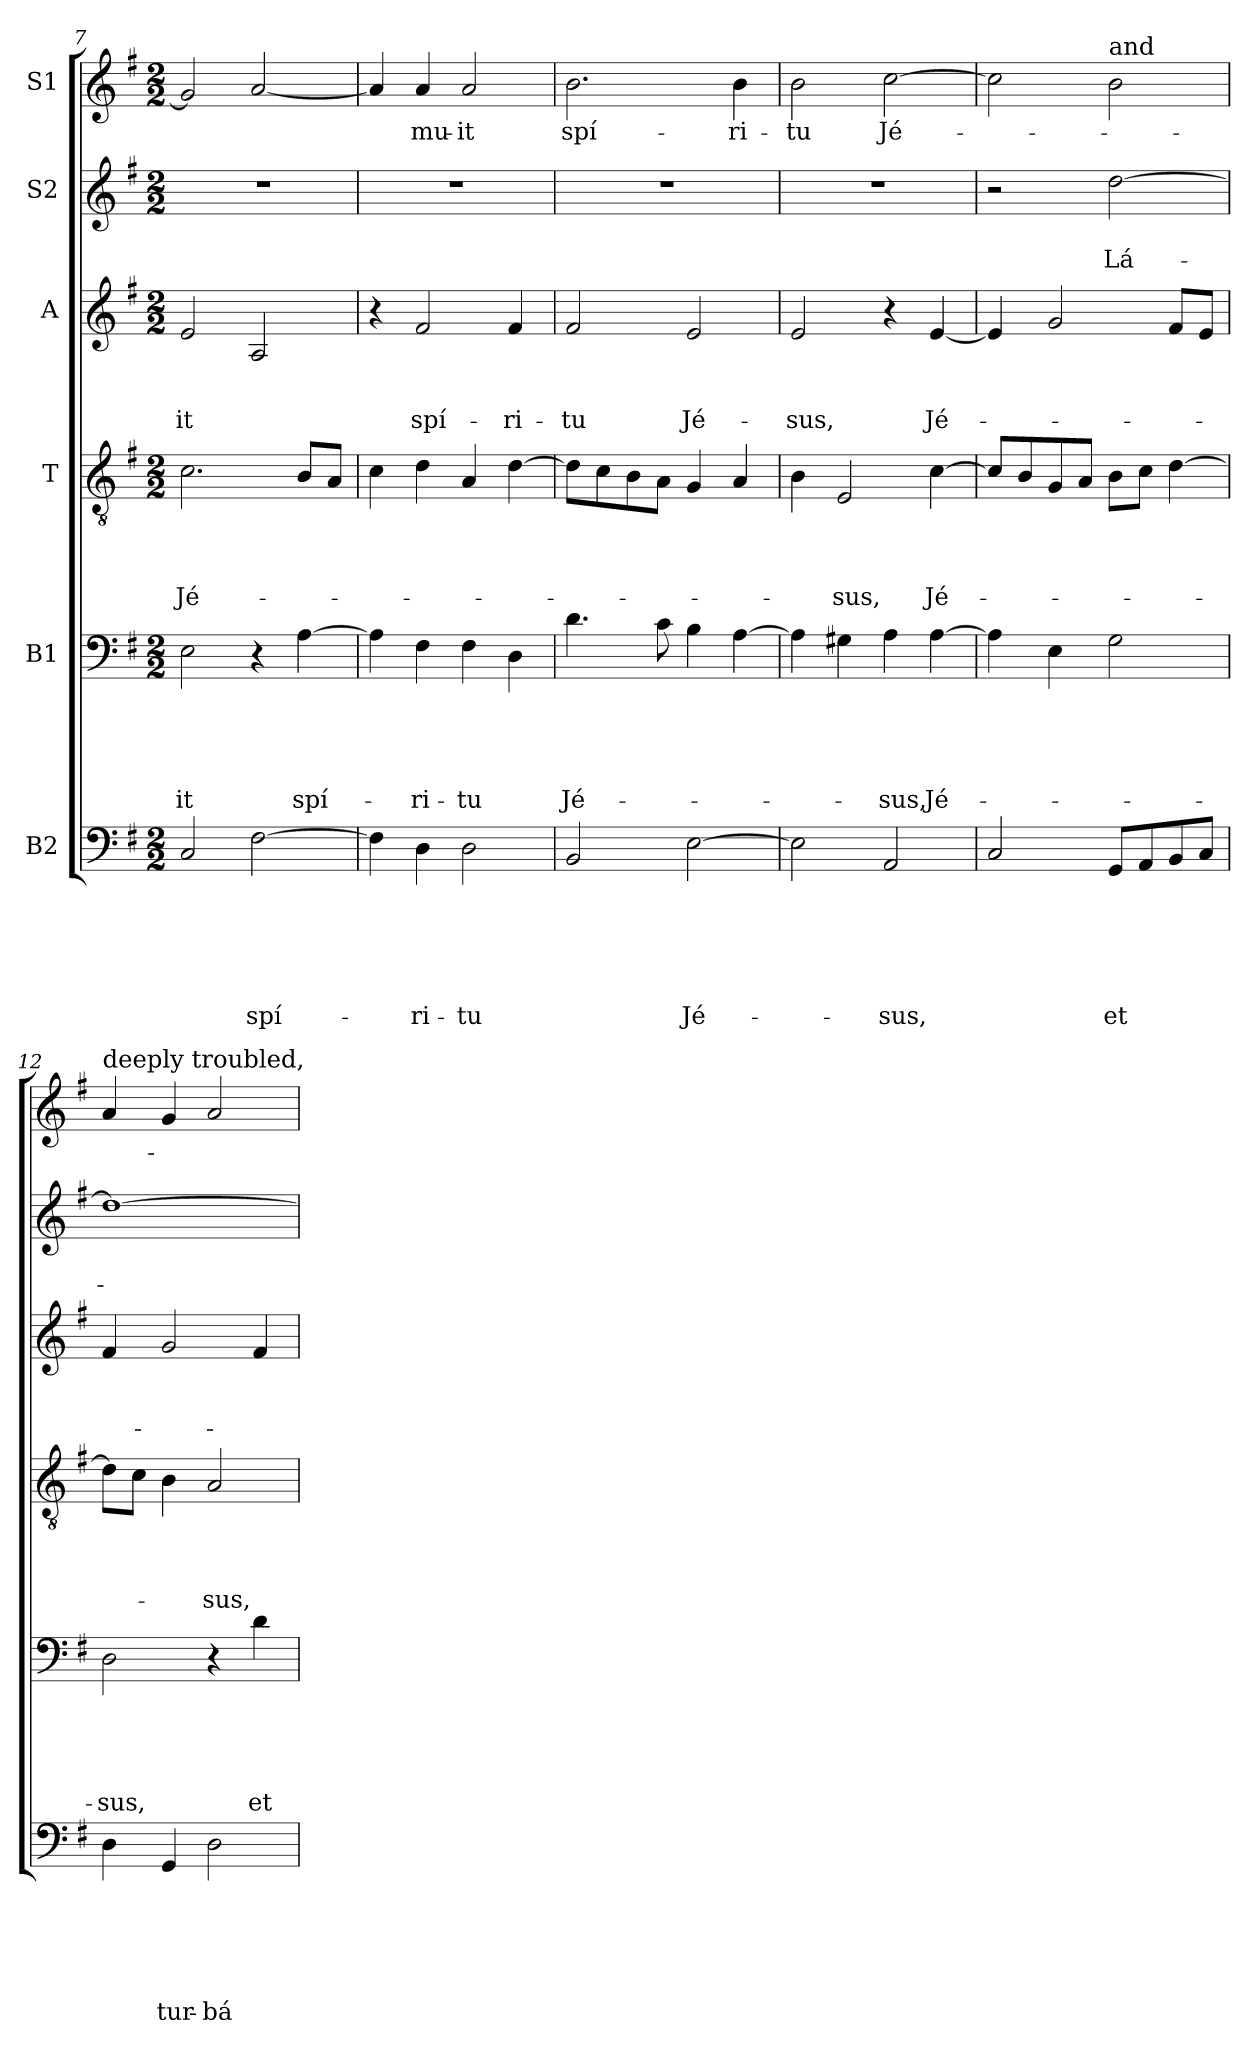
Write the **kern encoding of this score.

**kern	**text	**text	**text	**text	**text	**text	**kern	**text	**text	**text	**text	**text	**kern	**text	**text	**text	**text	**kern	**text	**text	**text	**kern	**text	**text	**kern	**text
*part6	*part6	*part6	*part6	*part6	*part6	*part6	*part5	*part5	*part5	*part5	*part5	*part5	*part4	*part4	*part4	*part4	*part4	*part3	*part3	*part3	*part3	*part2	*part2	*part2	*part1	*part1
*staff6	*staff6	*staff6	*staff6	*staff6	*staff6	*staff6	*staff5	*staff5	*staff5	*staff5	*staff5	*staff5	*staff4	*staff4	*staff4	*staff4	*staff4	*staff3	*staff3	*staff3	*staff3	*staff2	*staff2	*staff2	*staff1	*staff1
*I"B2	*	*	*	*	*	*	*I"B1	*	*	*	*	*	*I"T	*	*	*	*	*I"A	*	*	*	*I"S2	*	*	*I"S1	*
*clefF4	*	*	*	*	*	*	*clefF4	*	*	*	*	*	*clefGv2	*	*	*	*	*clefG2	*	*	*	*clefG2	*	*	*clefG2	*
*k[f#]	*	*	*	*	*	*	*k[f#]	*	*	*	*	*	*k[f#]	*	*	*	*	*k[f#]	*	*	*	*k[f#]	*	*	*k[f#]	*
*G:	*	*	*	*	*	*	*G:	*	*	*	*	*	*G:	*	*	*	*	*G:	*	*	*	*G:	*	*	*G:	*
*M2/2	*	*	*	*	*	*	*M2/2	*	*	*	*	*	*M2/2	*	*	*	*	*M2/2	*	*	*	*M2/2	*	*	*M2/2	*
=7	=7	=7	=7	=7	=7	=7	=7	=7	=7	=7	=7	=7	=7	=7	=7	=7	=7	=7	=7	=7	=7	=7	=7	=7	=7	=7
!	!	!	!	!	!	!	!	!	!	!	!	!LO:LY:b	!	!	!	!	!LO:LY:b	!	!	!	!LO:LY:b	!	!	!	!	!
2C/	.	.	.	.	.	.	2E\	.	.	.	.	-it	2.c\	.	.	.	Jé-	2e/	.	.	-it	1r	.	.	2g/]	.
!	!	!	!	!	!	!LO:LY:b	!	!	!	!	!	!	!	!	!	!	!	!	!	!	!	!	!	!	!	!
[2F#\	.	.	.	.	.	spí-	4r	.	.	.	.	.	.	.	.	.	.	2A/	.	.	.	.	.	.	[2a/	.
!	!	!	!	!	!	!	!	!	!	!	!	!LO:LY:b	!	!	!	!	!	!	!	!	!	!	!	!	!	!
.	.	.	.	.	.	.	[4A\	.	.	.	.	spí-	8B/L	.	.	.	.	.	.	.	.	.	.	.	.	.
.	.	.	.	.	.	.	.	.	.	.	.	.	8A/J	.	.	.	.	.	.	.	.	.	.	.	.	.
=8	=8	=8	=8	=8	=8	=8	=8	=8	=8	=8	=8	=8	=8	=8	=8	=8	=8	=8	=8	=8	=8	=8	=8	=8	=8	=8
4F#\]	.	.	.	.	.	.	4A\]	.	.	.	.	.	4c\	.	.	.	.	4r	.	.	.	1r	.	.	4a/]	.
!	!	!	!	!	!	!LO:LY:b	!	!	!	!	!	!LO:LY:b	!	!	!	!	!	!	!	!	!LO:LY:b	!	!	!	!	!LO:LY:b
4D\	.	.	.	.	.	-ri-	4F#i\	.	.	.	.	-ri-	4d\	.	.	.	.	2f#/	.	.	spí-	.	.	.	4a/	-mu-
!	!	!	!	!	!	!LO:LY:b	!	!	!	!	!	!LO:LY:b	!	!	!	!	!	!	!	!	!	!	!	!	!	!LO:LY:b
2D\	.	.	.	.	.	-tu	4F#\	.	.	.	.	-tu	4A/	.	.	.	.	.	.	.	.	.	.	.	2a/	-it
!	!	!	!	!	!	!	!	!	!	!	!	!	!	!	!	!	!	!	!	!	!LO:LY:b	!	!	!	!	!
.	.	.	.	.	.	.	4D\	.	.	.	.	.	[4d\	.	.	.	.	4f#/	.	.	-ri-	.	.	.	.	.
=9	=9	=9	=9	=9	=9	=9	=9	=9	=9	=9	=9	=9	=9	=9	=9	=9	=9	=9	=9	=9	=9	=9	=9	=9	=9	=9
!	!	!	!	!	!	!	!	!	!	!	!	!LO:LY:b	!	!	!	!	!	!	!	!	!LO:LY:b	!	!	!	!	!LO:LY:b
2BB/	.	.	.	.	.	.	4.d\	.	.	.	.	Jé-	8d\L]	.	.	.	.	2f#/	.	.	-tu	1r	.	.	2.b\	spí-
.	.	.	.	.	.	.	.	.	.	.	.	.	8c\	.	.	.	.	.	.	.	.	.	.	.	.	.
.	.	.	.	.	.	.	.	.	.	.	.	.	8B\	.	.	.	.	.	.	.	.	.	.	.	.	.
.	.	.	.	.	.	.	8c\	.	.	.	.	.	8A\J	.	.	.	.	.	.	.	.	.	.	.	.	.
!	!	!	!	!	!	!LO:LY:b	!	!	!	!	!	!	!	!	!	!	!	!	!	!	!LO:LY:b	!	!	!	!	!
[2E\	.	.	.	.	.	Jé-	4B\	.	.	.	.	.	4G/	.	.	.	.	2e/	.	.	Jé-	.	.	.	.	.
!	!	!	!	!	!	!	!	!	!	!	!	!	!	!	!	!	!	!	!	!	!	!	!	!	!	!LO:LY:b
.	.	.	.	.	.	.	[4A\	.	.	.	.	.	4A/	.	.	.	.	.	.	.	.	.	.	.	4b\	-ri-
=10	=10	=10	=10	=10	=10	=10	=10	=10	=10	=10	=10	=10	=10	=10	=10	=10	=10	=10	=10	=10	=10	=10	=10	=10	=10	=10
!	!	!	!	!	!	!	!	!	!	!	!	!	!	!	!	!	!	!	!	!	!LO:LY:b	!	!	!	!	!LO:LY:b
2E\]	.	.	.	.	.	.	4A\]	.	.	.	.	.	4B\	.	.	.	.	2e/	.	.	-sus,	1r	.	.	2b\	-tu
!	!	!	!	!	!	!	!	!	!	!	!	!	!	!	!	!	!LO:LY:b	!	!	!	!	!	!	!	!	!
.	.	.	.	.	.	.	4G#i\	.	.	.	.	.	2E/	.	.	.	-sus,	.	.	.	.	.	.	.	.	.
!	!	!	!	!	!	!LO:LY:b	!	!	!	!	!	!LO:LY:b	!	!	!	!	!	!	!	!	!	!	!	!	!	!LO:LY:b
2AA/	.	.	.	.	.	-sus,	4A\	.	.	.	.	-sus,	.	.	.	.	.	4r	.	.	.	.	.	.	[2cc\	Jé-
!	!	!	!	!	!	!	!	!	!	!	!	!LO:LY:b	!	!	!	!	!LO:LY:b	!	!	!	!LO:LY:b	!	!	!	!	!
.	.	.	.	.	.	.	[4A\	.	.	.	.	Jé-	[4c\	.	.	.	Jé-	[4e/	.	.	Jé-	.	.	.	.	.
=11	=11	=11	=11	=11	=11	=11	=11	=11	=11	=11	=11	=11	=11	=11	=11	=11	=11	=11	=11	=11	=11	=11	=11	=11	=11	=11
2C/	.	.	.	.	.	.	4A\]	.	.	.	.	.	8c/L]	.	.	.	.	4e/]	.	.	.	2r	.	.	2cc\]	.
.	.	.	.	.	.	.	.	.	.	.	.	.	8B/	.	.	.	.	.	.	.	.	.	.	.	.	.
.	.	.	.	.	.	.	4E\	.	.	.	.	.	8G/	.	.	.	.	2g/	.	.	.	.	.	.	.	.
.	.	.	.	.	.	.	.	.	.	.	.	.	8A/J	.	.	.	.	.	.	.	.	.	.	.	.	.
!	!	!	!	!	!	!	!	!	!	!	!	!	!	!	!	!	!	!	!	!	!	!	!	!	!LO:TX:a:t=and	!
!	!	!	!	!	!	!LO:LY:b	!	!	!	!	!	!	!	!	!	!	!	!	!	!	!	!	!	!LO:LY:b	!	!
8GG/L	.	.	.	.	.	et	2G\	.	.	.	.	.	8B\L	.	.	.	.	.	.	.	.	[2dd\	.	Lá-	2b\	.
8AA/	.	.	.	.	.	.	.	.	.	.	.	.	8c\J	.	.	.	.	.	.	.	.	.	.	.	.	.
8BB/	.	.	.	.	.	.	.	.	.	.	.	.	[4d\	.	.	.	.	8f#/L	.	.	.	.	.	.	.	.
8C/J	.	.	.	.	.	.	.	.	.	.	.	.	.	.	.	.	.	8e/J	.	.	.	.	.	.	.	.
!!LO:PB:g=z
=12	=12	=12	=12	=12	=12	=12	=12	=12	=12	=12	=12	=12	=12	=12	=12	=12	=12	=12	=12	=12	=12	=12	=12	=12	=12	=12
!	!	!	!	!	!	!	!	!	!	!	!	!	!	!	!	!	!	!	!	!	!	!	!	!	!LO:TX:a:t=deeply troubled,	!
!	!	!	!	!	!	!	!	!	!	!	!	!LO:LY:b	!	!	!	!	!	!	!	!	!	!	!	!	!	!
4D\	.	.	.	.	.	.	2D\	.	.	.	.	-sus,	8d\L]	.	.	.	.	4f#/	.	.	.	1dd_	.	.	4a/	.
.	.	.	.	.	.	.	.	.	.	.	.	.	8c\J	.	.	.	.	.	.	.	.	.	.	.	.	.
!	!	!	!	!	!	!LO:LY:b	!	!	!	!	!	!	!	!	!	!	!	!	!	!	!	!	!	!	!	!
4GG/	.	.	.	.	.	tur-	.	.	.	.	.	.	4B\	.	.	.	.	2g/	.	.	.	.	.	.	4g/	.
!	!	!	!	!	!	!LO:LY:b	!	!	!	!	!	!	!	!	!	!	!LO:LY:b	!	!	!	!	!	!	!	!	!
2D\	.	.	.	.	.	-bá-	4r	.	.	.	.	.	2A/	.	.	.	-sus,	.	.	.	.	.	.	.	2a/	.
!	!	!	!	!	!	!	!	!	!	!	!	!LO:LY:b	!	!	!	!	!	!	!	!	!	!	!	!	!	!
.	.	.	.	.	.	.	4d\	.	.	.	.	et	.	.	.	.	.	4f#/	.	.	.	.	.	.	.	.
=	=	=	=	=	=	=	=	=	=	=	=	=	=	=	=	=	=	=	=	=	=	=	=	=	=	=
*-	*-	*-	*-	*-	*-	*-	*-	*-	*-	*-	*-	*-	*-	*-	*-	*-	*-	*-	*-	*-	*-	*-	*-	*-	*-	*-
